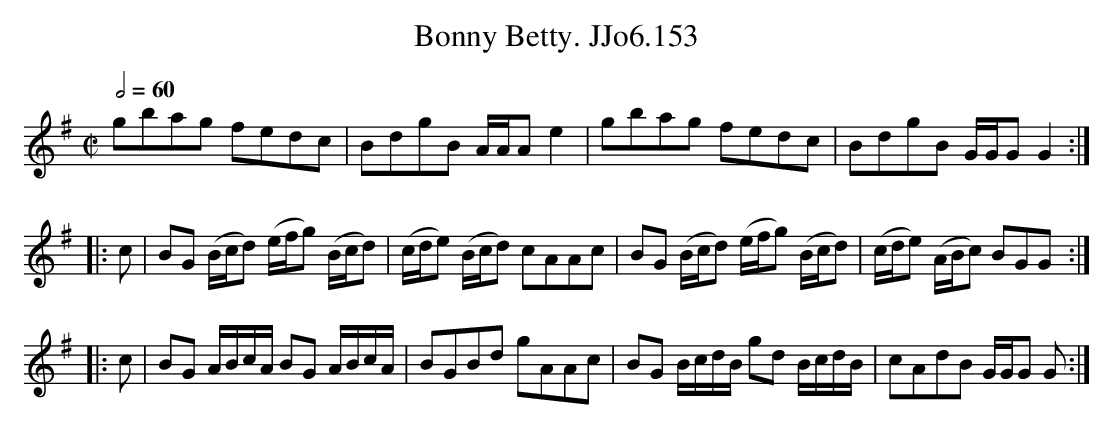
X:1
T:Bonny Betty. JJo6.153
M:C|
L:1/8
Q:2/4=60
K:G
gbag fedc | BdgB A/A/A e2 | gbag fedc | BdgB G/G/G G2 :|
|: c | BG (B/c/d) (e/f/g) (B/c/d) | (c/d/e) (B/c/d) cAAc | BG (B/c/d) (e/f/g) (B/c/d) | (c/d/e) (A/B/c)  BGG :|
|: c | BG A/B/c/A/ BG A/B/c/A/ | BGBd gAAc | BG B/c/d/B/ gd B/c/d/B/ | cAdB G/G/G G :|
